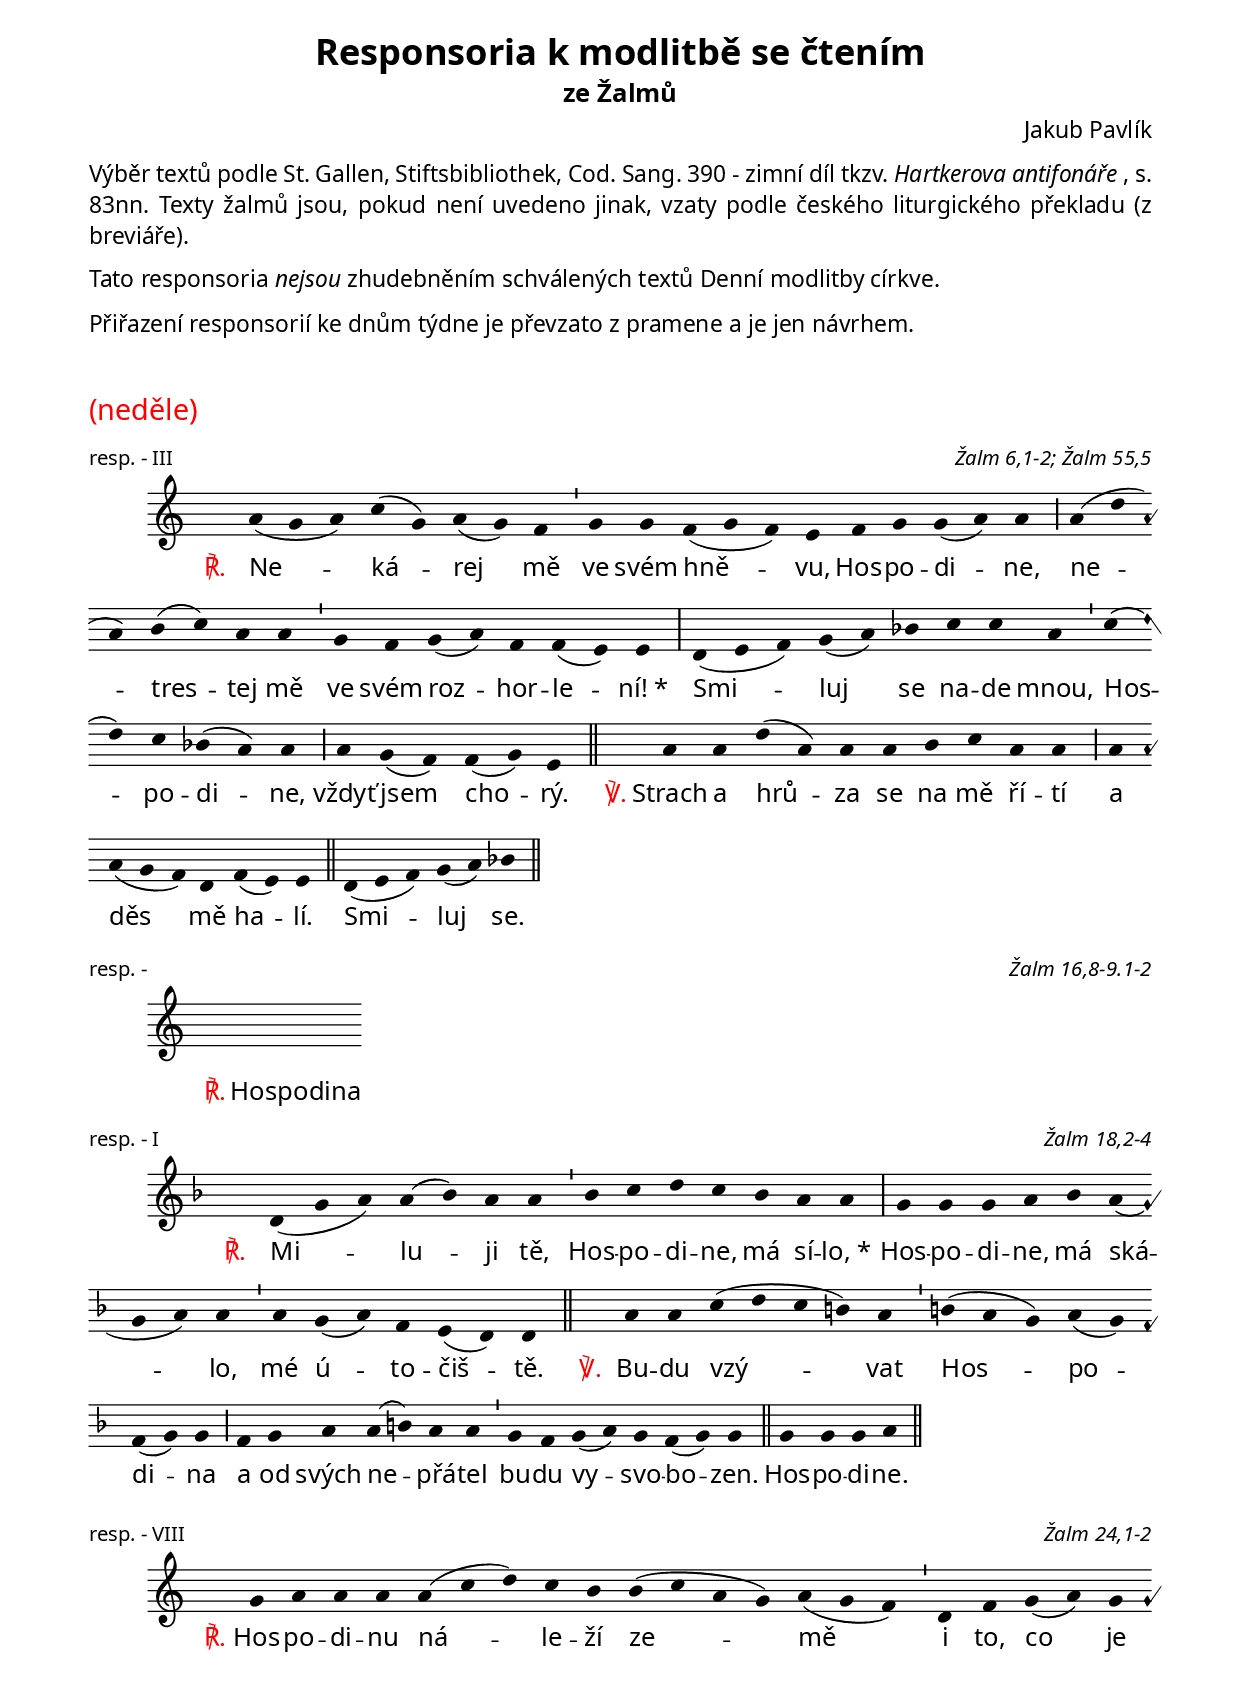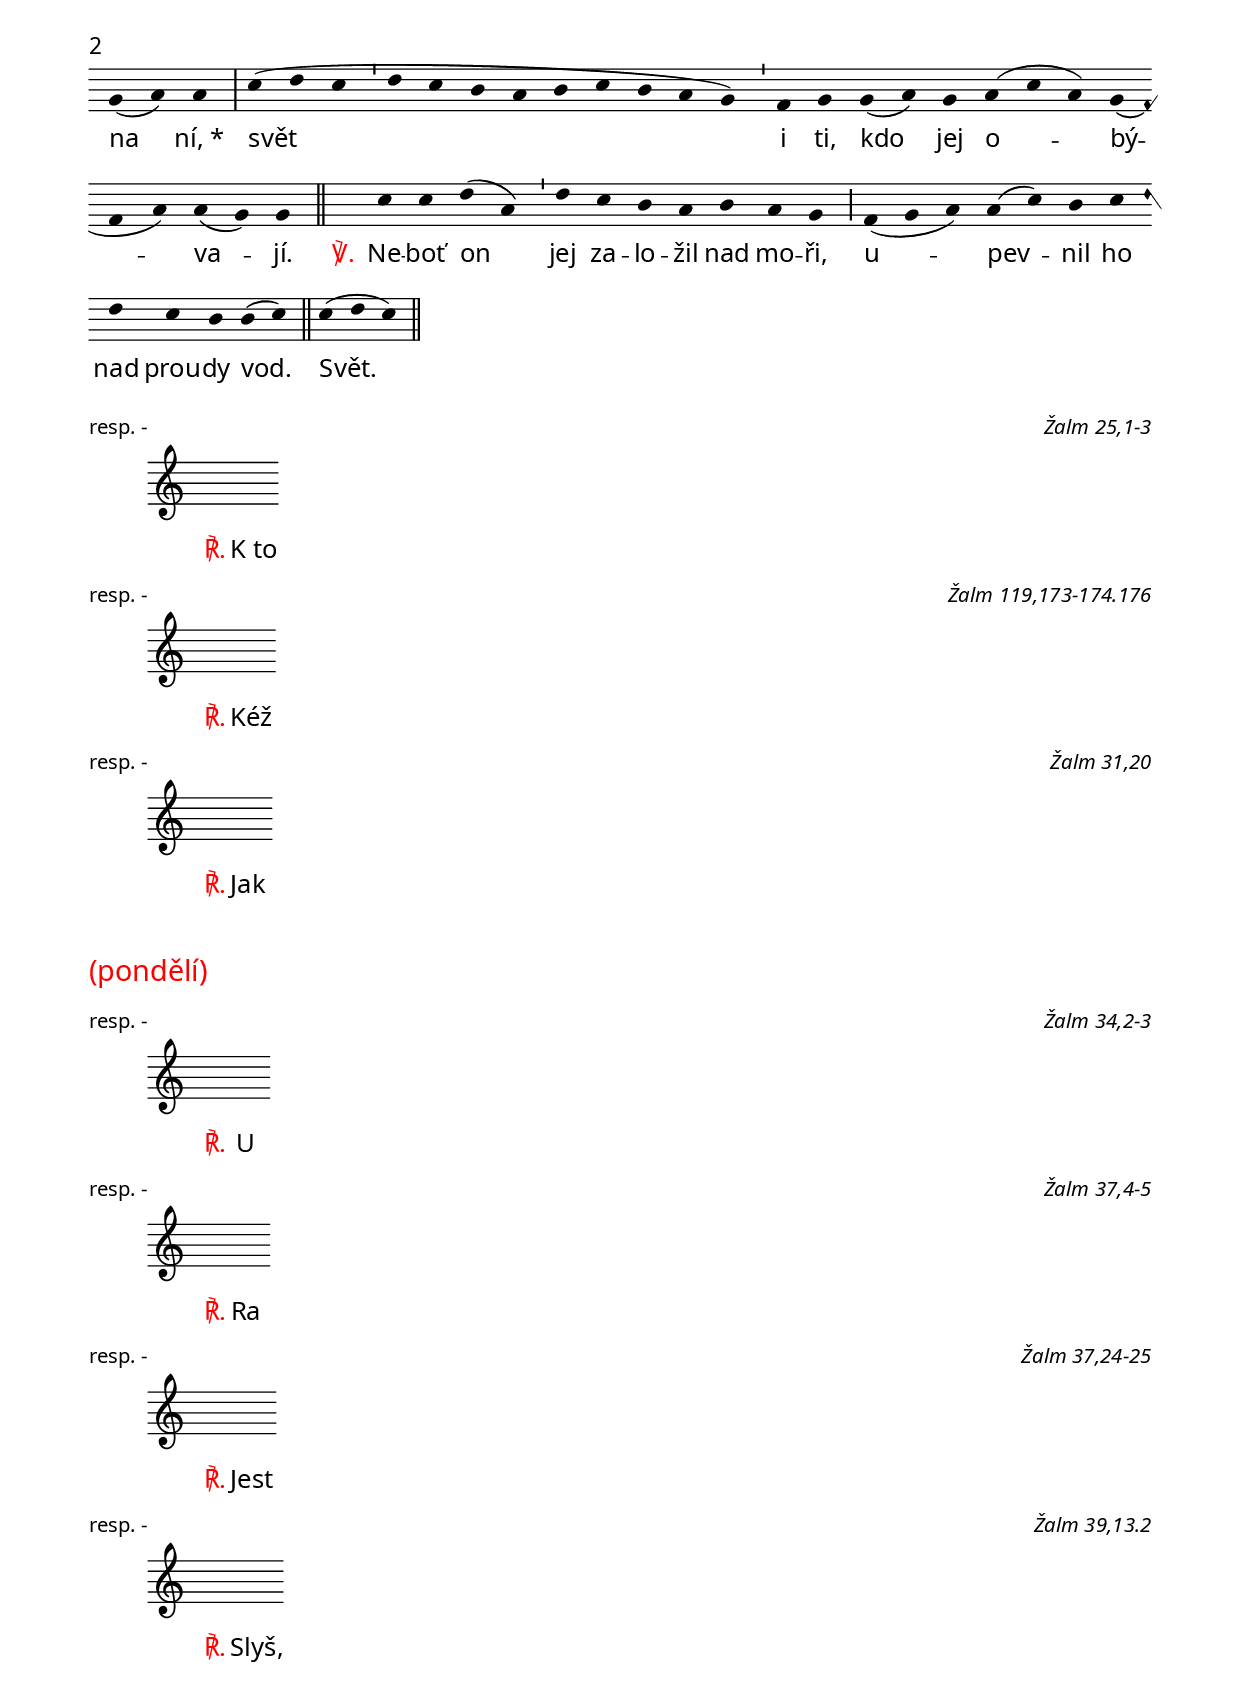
\version "2.15.40"

\include "spolecne.ly"
\include "dilyresponsorii.ly"

\header {
  title = "Responsoria k modlitbě se čtením"
  composer = "Jakub Pavlík"
}

\paper {
  scoreTitleMarkup = \markup\small{ 
    \fill-line {
      \fromproperty #'header:piece
      \italic{ \fromproperty #'header:scriptura }
    }
  }
}

%{
  \score {
    \relative c' {
      \choralniRezim
      
      % R
      \neviditelna a
      
      % V
      \neviditelna a
      
      % R
      
    }
    \addlyrics {
      \Response
      \Verse
    }
    \header {
      quid = "resp."
      modus = ""
      id = ""
      scriptura = ""
      piece = \markup {\sestavTitulekResp}
    }
  }
%}

\bookpart {
  \header {
    subtitle = "ze Žalmů"
  }
  
  \markup\justify{
    Výběr textů podle St. Gallen, Stiftsbibliothek, Cod. Sang. 390 - 
    zimní díl tkzv. \italic{Hartkerova antifonáře}, s. 83nn.
    Texty žalmů jsou, pokud není uvedeno jinak, vzaty podle českého
    liturgického překladu (z breviáře).
  }
  
  \markup\justify{
    Tato responsoria \italic{nejsou} zhudebněním schválených textů
    Denní modlitby církve.
  }
  
  \markup\justify{
    Přiřazení responsorií ke dnům týdne je převzato z pramene a je jen návrhem.
  }
  
  \markup\nadpisDen (neděle)
  
  %R Domine ne in ira tua arguas me neque in furore tuo corripias me miserere mihi domine quoniam infirmus sum
  %U Timor et tremor venerunt super me et contexerunt me tenebre (et dixi. Miserere)
  
  \score {
    \relative c'' {
      \choralniRezim
      
      % R
      \neviditelna c
      a4( g a) c( g) a( g) f \barMin
      g g f( g f) e f g g( a) a \barMaior
      a( d a) b( c) a a \barMin g f g( a) f f( e) e \barMax
      d( e f) g( a) bes c c a \barMin c( d) c bes( a) a \barMaior
      a g( f) f( g) e \barFinalis
      % V
      \neviditelna a
      a a d( a) a a b c a a \barMaior
      a a( g f) d f( e) e \barFinalis
      % R
      d( e f) g( a) bes \barFinalis    
    }
    \addlyrics {
      \Response Ne -- ká -- rej mě ve svém hně -- vu, Hos -- po -- di -- ne, 
      ne -- tres -- tej mě ve svém roz -- hor -- le -- ní!_*
      Smi -- luj se na -- de mnou, Hos -- po -- di -- ne, 
      vždyť jsem cho -- rý.
      \Verse Strach a hrů -- za se na mě ří -- tí
      a děs mě ha -- lí.
      Smi -- luj se.
    }
    \header {
      quid = "resp."
      modus = "III"
      id = ""
      scriptura = "Žalm 6,1-2; Žalm 55,5"
      piece = \markup {\sestavTitulekResp}
    }
  }
  
  % R Deus qui sedes super thronum et iudicas aequitatem esto refugium pauperum in tribulatione quia tu solus laborem et dolorem consideras
  % U Tibi enim derelictus est pauper pupillo tu eris adiutor. Quia
  % -- odkud to je?
  
  % R A dextris est mihi dominus ne commouear propter hoc delectatum est cor meum et exultauit lingua mea
  % U Conserua me domine quoniam in te speraui dixi domino deus (meus es tu. Propt.)
  
  \score {
    \relative c' {
      \choralniRezim
      
      % R
      \neviditelna a
      
      % V
      \neviditelna a
      
      % R
      
    }
    \addlyrics {
      \Response Hospodina mám neustále na zřeteli,
      nezakolísám, když je mi po pravici._*
      Proto se raduje mé srdce, má duše plesá.
      \Verse Ochraň mě, Bože, neboť se utíkám k_tobě.
      Pravím Hospodinu: Ty jsi můj Pán.
      Proto.
    }
    \header {
      quid = "resp."
      modus = ""
      id = ""
      scriptura = "Žalm 16,8-9.1-2"
      piece = \markup {\sestavTitulekResp}
    }
  }
  
  % R Notas mihi fecisti domine vias vite adimplebis me laetitia cum
  % vultu tuo delectationes in dextera tua vsq. in finem
  % U Conserua me dne. Deletationes.
  % -- ?
  
  %R Diligam te domine virtus mea dominus firmamentum meum et re(fugium meum)
  %U Laudans inuocabo dominum et ab inimicis meis saluus ero. Dns fir
  
  \score {
    \relative c' {
      \choralniRezim
      \key f \major
      
      % R
      \neviditelna d
      d4( g a) a( bes) a a \barMin bes c d c bes a a \barMax
      g g g a bes a( g a) a \barMin a g( a) f e( d) d \barFinalis
      % V
      \neviditelna g
      a a c( d c b) a \barMin b( a g) a( g) f( g) g \barMaior
      f g a a( b) a a \barMin g f g( a) g f( g) g \barFinalis
      % R
      g g g a \barFinalis
    }
    \addlyrics {
      \Response Mi -- lu -- ji tě, Hos -- po -- di -- ne, má sí -- lo,_* 
      Hos -- po -- di -- ne, má ská -- lo, mé ú -- to -- čiš -- tě.
      \Verse Bu -- du vzý -- vat Hos -- po -- di -- na 
      a od svých ne -- přá -- tel bu -- du vy -- svo -- bo -- zen.
      Hos -- po -- di -- ne.
    }
    \header {
      quid = "resp."
      modus = "I"
      id = ""
      scriptura = "Žalm 18,2-4"
      piece = \markup {\sestavTitulekResp}
    }
  }
  
  % R Domini est terra et plenitudo eius orbis terrarum et uniuersi qui habitant in eo
  % U Ipse super maria fundauit eum et sup. flumina preparauit eum. Orb.
  
  \score {
    \relative c'' {
      \choralniRezim
      
      % R
      \neviditelna g
      g4 a a a a( c d) c b b( c a g) a( g f) \barMin 
      d f g( a) g g( a) a \barMax
      c( d c \barMin d c b a b c b a g) \barMin 
      f g g( a) g a( c a) g( f a) a( g) g \barFinalis
      % V
      \neviditelna a
      c c d( a) \barMin d c b a b a g \barMaior
      f( g a) a( c) b c d c b b( c) \barFinalis
      c( d c) \barFinalis
    }
    \addlyrics {
      \Response Hos -- po -- di -- nu ná -- le -- ží ze -- mě 
      i to, co je na ní,_*
      svět 
      i ti, kdo jej o -- bý -- va -- jí. 

      \Verse Ne -- boť on jej za -- lo -- žil nad mo -- ři, 
      u -- pev -- nil ho nad prou -- dy vod. 
      
      Svět.
    }
    \header {
      quid = "resp."
      modus = "VIII"
      id = ""
      scriptura = "Žalm 24,1-2"
      piece = \markup {\sestavTitulekResp}
    }
  }
  
  % R Ad te domine leuaui animam meam deus meus in te confido non erubescam
  % U Neq. irrideant me inimici mei et enim vniuersi qui te expectant non confundentur. Ds ms
  
  \score {
    \relative c' {
      \choralniRezim
      
      % R
      \neviditelna a
      
      % V
      \neviditelna a
      
      % R
      
    }
    \addlyrics {
      \Response K_to -- bě po -- zve -- dám svou du -- ši,_*
      Hos -- po -- di -- ne, můj Bo -- že,
      v_te -- be dů -- vě -- řu -- ji, kéž ne -- jsem za -- han -- ben,
      \Verse ať na -- de mnou ne -- já -- sa -- jí mo -- ji ne -- přá -- te -- lé.
      Vždyť ni -- kdo z_těch, kdo v_tebe dou -- fa -- jí, 
      ne -- pad -- ne do han -- by.
      Hos -- po -- di -- ne.
    }
    \header {
      quid = "resp."
      modus = ""
      id = ""
      scriptura = "Žalm 25,1-3"
      piece = \markup {\sestavTitulekResp}
    }
  }
  
  % R Audiam domine vocem laudis tuae vt enarrem vniuersa mirabilia (tua)
  % U Domine dilexi decorem domus tue et locum habitationis glorie tue. Ut
  % -- cast je ze zalmu 26
 
  % R Afflicti pro peccatis nostris cottidie cum lacrimis expectamus finem nostrum dolor cordis nostri ascendat ad te domine vt eruas nos a malis que innouantur in nobis
  % U Domine deus israhel exaudi preces nostras aurib. p.cipe dolorem (cordis nostri. vteruas)

  % R Peccata mea domine sicut sagitte infixe sunt in me 
  % Sed ante quam uulnera generent in me sana me domine medicamento poenitentie deus
  % U Quoniam iniquitatem meam ego agnosco et delictum meum coram me est semp. tibi soli peccaui. Sed ante
  % -- vers je ze zalmu 51
  
  % R Abscondi tamquam aurum peccata mea et celaui in sinu meo iniquitatem meam miserere mei deus secundum magnam misericordiam tuam
  % U Quoniam iniquitatem meam ego agnosco et delictum meum coram me est semp. tibi soli peccaui.  Miser
  % 
  % R Fiat manus tua ut saluum me faciat quia mandata tua elegi concupiui salutare tuum domine
  % U Erraui sicut ouis que perierat require seruum tuum domine quia (mandata tua non sum oblitus. Con)

  \score {
    \relative c' {
      \choralniRezim
      
      % R
      \neviditelna a
      
      % V
      \neviditelna a
      
      % R
      
    }
    \addlyrics {
      \Response Kéž mi po -- mů -- že tvá ru -- ka,
      vždyť jsem si vy -- vo -- lil tvá na -- ří -- ze -- ní._*
      Tou -- žím po tvé spá -- se, Hos -- po -- di -- ne.
      \Verse Blou -- dím ja -- ko ztra -- ce -- ná ov -- ce, 
      hle -- dej své -- ho slu -- žeb -- ní -- ka,
      ne -- boť na tvé před -- pi -- sy jsem ne -- za -- po -- mněl. 
      Tou -- žím.
    }
    \header {
      quid = "resp."
      modus = ""
      id = ""
      scriptura = "Žalm 119,173-174.176"
      piece = \markup {\sestavTitulekResp}
    }
  }
  
  % R Adiutor meus esto deus ne derelinquas me
  % U Neq. despicias me deus salutaris meus. Nederel
  
  % R Quam magna multitudo dulcedinis tue domine quam abscondisti timentibus te
  % U P.fecisti eis qui sperant in te in conspectu filiorum (hominum. Qua)
  
  \score {
    \relative c' {
      \choralniRezim
      
      % R
      \neviditelna a
      
      % V
      \neviditelna a
      
      % R
      
    }
    \addlyrics {
      \Response Jak ne -- smír -- ná je tvá do -- bro -- ti -- vost, 
      Hos -- po -- di -- ne,
      u -- cho -- vals ji těm, kdo se tě bo -- jí,_*
      \Verse po -- přá -- váš ji těm, 
      kdo se k_to -- bě u -- tí -- ka -- jí před lid -- mi.
    }
    \header {
      quid = "resp."
      modus = ""
      id = ""
      scriptura = "Žalm 31,20"
      piece = \markup {\sestavTitulekResp}
    }
  }
  
  \markup\nadpisDen (pondělí)
  
  % R Benedicam domino in omni tempore semper laus eius in ore meo
  % U In domino laudabitur anima mea audiant mansueti et laetentur. Semp
  
  \score {
    \relative c' {
      \choralniRezim
      
      % R
      \neviditelna a
      
      % V
      \neviditelna a
      
      % R
      
    }
    \addlyrics {
      \Response U -- sta -- vič -- ně chci ve -- le -- bit Hos -- po -- di -- na,_*
      vždy bu -- de v_mých ús -- tech je -- ho chvá -- la.
      \Verse V_Hos -- po -- di -- nu nechť se chlu -- bí mo -- je du -- še,
      ať to sly -- ší po -- kor -- ní a ra -- du -- jí se.
      Vždy.
    }
    \header {
      quid = "resp."
      modus = ""
      id = ""
      scriptura = "Žalm 34,2-3"
      piece = \markup {\sestavTitulekResp}
    }
  }
  
  % R Delectare in domino et dabit tibi petitiones cordis tui
  % U Reuela domino uiam tuam et spera in eum et ipse faciet. Petit
  
  \score {
    \relative c' {
      \choralniRezim
      
      % R
      \neviditelna a
      
      % V
      \neviditelna a
      
      % R
      
    }
    \addlyrics {
      \Response Ra -- duj se v_Hos -- po -- di -- nu_*
      a dá ti, po čem tou -- ží tvé srd -- ce.
      \Verse Hos -- po -- di -- nu svěř svůj o -- sud,
      v_ně -- ho dů -- vě -- řuj, on sám bu -- de jed -- nat.
      A dá ti.
    }
    \header {
      quid = "resp."
      modus = ""
      id = ""
      scriptura = "Žalm 37,4-5"
      piece = \markup {\sestavTitulekResp}
    }
  }
  
  % R Cum ceciderit iustus non conturbabitur quia dominus firmat manum eius 
  % U Iunior fui et enim senui et et non uidi iustum derelictum nec semen eius querens panem. Quia
  
  \score {
    \relative c' {
      \choralniRezim
      
      % R
      \neviditelna a
      
      % V
      \neviditelna a
      
      % R
      
    }
    \addlyrics {
      \Response Jest -- li -- že (spra -- ved -- li -- vý) pad -- ne, 
      ne -- zů -- sta -- ne le -- žet,_*
      pro -- to -- že mu Hos -- po -- din pod -- pí -- rá ru -- ku.
      \Verse Byl jsem chla -- pec, a už jsem sta -- řec,
      a -- le ne -- vi -- děl jsem, že by spra -- ved -- li -- vý byl o -- puš -- těn,
      že by je -- ho dě -- ti žeb -- ra -- ly o chléb.
      Pro -- to -- že.
    }
    \header {
      quid = "resp."
      modus = ""
      id = ""
      scriptura = "Žalm 37,24-25"
      piece = \markup {\sestavTitulekResp}
    }
  }
  
  % R Auribus percipe domine lacrimas meas ne sileas a me remitte mihi quoniam incola ego sum apud te et peregrinus
  % U Dixi custodiam uias meas ut non delinquam in lingua mea. Nesil
  
  \score {
    \relative c' {
      \choralniRezim
      
      % R
      \neviditelna a
      
      % V
      \neviditelna a
      
      % R
      
    }
    \addlyrics {
      \Response Slyš, Hos -- po -- di -- ne, mou pros -- bu,
      na -- kloň svůj sluch k_mé -- mu vo -- lá -- ní,_*
      ne -- mlč k_mým sl -- zám!
      Vždyť jsem u te -- be jen hos -- tem, při -- stě -- ho -- val -- cem.
      \Verse Ře -- kl jsem: dám si po -- zor na své cho -- vá -- ní,
      a -- bych ne -- zhře -- šil svým ja -- zy -- kem.
      Ne -- mlč.
    }
    \header {
      quid = "resp."
      modus = ""
      id = ""
      scriptura = "Žalm 39,13.2"
      piece = \markup {\sestavTitulekResp}
    }
  }
  
  % R Statuit dominus supra petram pedes meos et direxit gressus meos deus meus et inmisit in os meum canticum nouum.
  % U Expectans expectaui dominum et respexit me et exaudiuit deprecationem meam. Etimmisit
  
  \score {
    \relative c' {
      \choralniRezim
      
      % R
      \neviditelna a
      
      % V
      \neviditelna a
      
      % R
      
    }
    \addlyrics {
      \Response (Hos -- po -- din) po -- sta -- vil na ská -- lu mé no -- hy, 
      do -- dal sí -- ly mým kro -- kům._*
      No -- vou pí -- seň vlo -- žil mi do úst.
      \Verse Pev -- ně jsem dou -- fal v_Hos -- po -- di -- na,
      on se ke mně sklo -- nil 
      a vy -- sly -- šel mé vo -- lá -- ní.
    }
    \header {
      quid = "resp."
      modus = ""
      id = ""
      scriptura = "Žalm 40,3-4.2"
      piece = \markup {\sestavTitulekResp}
    }
  }
  
  % R Ego dixi domine miserere mei Sana animam meam quia pecca(ui tibi)
  % U Domine ne in ira tua arguas me neq. in furore tuo corripias me. Sana
  
  \score {
    \relative c' {
      \choralniRezim
      
      % R
      \neviditelna a
      
      % V
      \neviditelna a
      
      % R
      
    }
    \addlyrics {
      \Response Vo -- lám: Hos -- po -- di -- ne, 
      smi -- luj se na -- de mnou,_*
      u -- zdrav mě, zhře -- šil jsem pro -- ti to -- bě.
      \Verse Ne -- ká -- rej mě ve svém hně -- vu, Hos -- po -- di -- ne, 
      ne -- tres -- tej mě ve svém roz -- hor -- le -- ní!
    }
    \header {
      quid = "resp."
      modus = ""
      id = ""
      scriptura = "Žalm 41,5; Žalm 6,1"
      piece = \markup {\sestavTitulekResp}
    }
  }
  
  % R Sedes tua deus in seculum seculi uirga aequitatis uirga regni tui
  % U Dilexisti iustitiam et odisti iniquitatem p.pterea unxit te deus deus uu. Uir
  
  \score {
    \relative c' {
      \choralniRezim
      
      % R
      \neviditelna a
      
      % V
      \neviditelna a
      
      % R
      
    }
    \addlyrics {
      \Response Tvůj trůn, Bo -- že, tr -- vá na věč -- né ča -- sy,_*
      žez -- lo tvé vlá -- dy je žez -- lo ne -- stran -- né!
      \Verse Mi -- lu -- ješ spra -- ve -- dl -- nost, 
      ne -- ná -- vi -- díš ne -- pra -- vost,
      pro -- to tě Bůh, tvůj Bůh po -- ma -- zal.
      Žez -- lo.
    }
    \header {
      quid = "resp."
      modus = ""
      id = ""
      scriptura = "Žalm 45,7-8"
      piece = \markup {\sestavTitulekResp}
    }
  }
  
  \markup\nadpisDen (úterý)
  
  % R Ne perdideris me domine cum iniquitatib. meis
  % neq. in finem iratus reserues mala mea
  % U Miserere mei deus miserere mei quoniam in te confidit anima mea. Neq
  % 
  % R Paratum cor meum deus paratum cor meum cantabo et psalmum dicam oio1
  % U Exsurge gloria mea exsurge psalterium et cythara exsurgam diluculo. Cant
  % 
  % R Adiutor meus tibi psallam quia deus susceptor meus es deus meus misericordia mea
  % U Eripe me de inimicis meis deus meus et ab insurgentib. in me ie a e2. Ds
  
  \markup\nadpisDen (středa)
  
  % R Exaudi deus deprecationem meam intende orationi meae A finib. terre ad te clamaui domine
  % U Dum anxiaretur cor meum in petra exaltasti me deduxisti me quia (factus es adiutor meus. A finib)
  % 
  % R Deus in te speraui domine non confundar in aeternum in tua iustitia libera me et eripe me 
  % U Esto mihi domine in deum p.tectorem et in locum munitum vt sal(uum me facias. Intua)
  % 
  % R Repleatur os meum laude vt ymnum dicam glorie tuae tota die magnificentie tue noli me p.icere in tempore senectutis cum defecerit virtus mea deus ne derelinquas me 
  % U Gaudebunt labia mea cum cantauero tibi et anima mea quam rede(misti. Ds)
  % 
  % R Gaudebunt labia mea cum cantauero tibi et anima mea quam redemisti domine
  % U Sed et lingua mea meditabitur iustitiam tuam tota die laudem (tuam. Etanima)
  
  \markup\nadpisDen (čtvrtek)
  
  % R Cogitaui dies antiquos et annos aeternos in mente habui et meditatus sum nocte cum corde meo et dixi miserere deus
  % U Illuxerunt coruscationes tue orbi terre vidit et commota est ea. Etdixi
  % 
  % Domine deus propitius esto populo tuo et conuerte tribulationem nostram i gaudium
  % U Adiuva nos deus salutaris noster propter gloriam nominis tui do(mine libera nos. Etconute)
  % 
  % Deuastauit vineam tuam aper de silua et singularis ferus depastus est eam vid domine et excita potentiam tuam ne pereat quod plantauit dextera tua
  % U Domine deus virtutum conuertere respice de celo et uide et uisita (vineam istam. Nepereat)
  
  \markup\nadpisDen (pátek)
  
  % R Confitebor tibi domine deus in toto corde meo et honorificabo nomen tuum in aeternum quia misericordia tua domine magna est super me
  % U Et eripuisti animam meam ex inferno inferiori. Quia
  % 
  % R Misericordia tua domine magna est super me et liberasti animam meam ex inferno inferiori
  % U Deus iniqui insurrexerunt in me et fortes quesierunt animam (meam. Etlibe)
  % 
  % R Factus est mihi dominus in refugium et deus meus in auxilium spei eae3
  % U Deus ulti(?)onum dominus deus vlti(?)onum libere egit. Etds ms
  
  \markup\nadpisDen (sobota)
  
  % R Misericordiam et iudicium cantabo tibi domine psallam et intellegam in uia immaculata quando venies ad me
  % U P.ambulabam in innocentia cordis mei in medio domus meae. Invia
  % 
  % R Domine exaudi orationem meam et clamor meus ad te veniat quia non spernis deus preces pauperum
  % U De profundis clamaui ad te domine domine exaudi vocem meam. Qia
  % 
  % R Uelociter exaudi me domine quia defecerunt sicut fumus dies ei
  % U Dies mei sicut vmbra declinauerunt et ego sicut foenum arui. Quia
}
